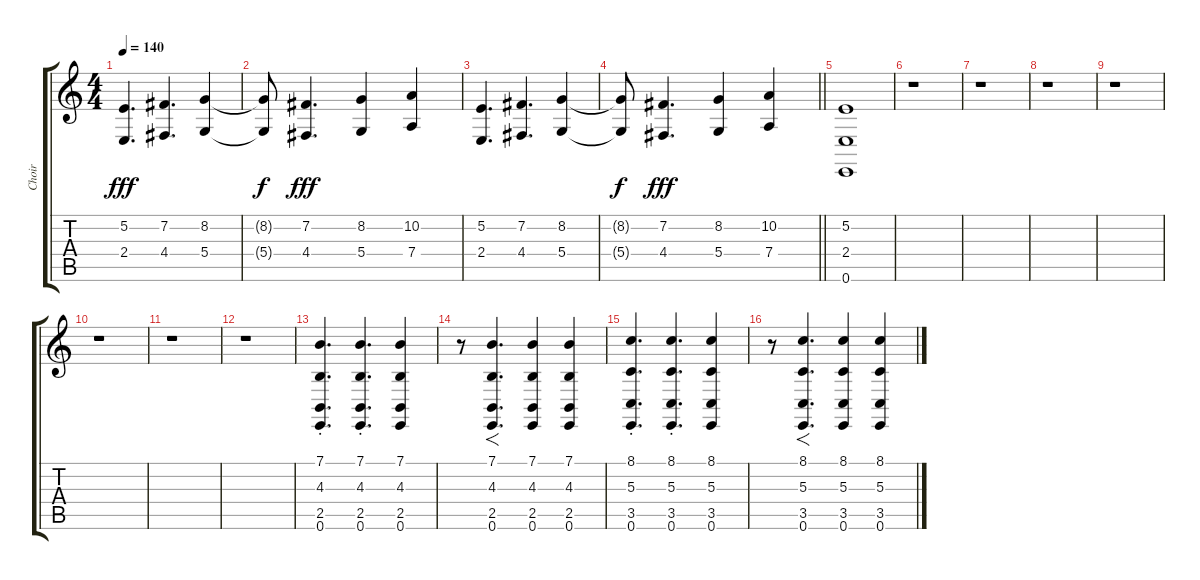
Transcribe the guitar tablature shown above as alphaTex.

\track ("Choir" "Choir") {instrument stringensemble1}
\staff {score tabs}
\tuning (E4 B3 G3 D3 A2 E2) {hide}
\ts (4 4)
\tempo 140
\clef g2
\ks c
(5.2 2.4).4{d dy fff} (7.2 4.4).4{d} (8.2 5.4).4 |
(8.2{t} 5.4{t}).8{dy f} (7.2 4.4).4{d dy fff} (8.2 5.4).4 (10.2 7.4).4 |
(5.2 2.4).4{d} (7.2 4.4).4{d} (8.2 5.4).4 |
\barLineRight lightlight
(8.2{t} 5.4{t}).8{dy f} (7.2 4.4).4{d dy fff} (8.2 5.4).4 (10.2 7.4).4 |
\section ("" "")
(5.2 2.4 0.6).1{volume 3} |
r.1 |
r.1 |
r.1 |
r.1 |
r.1 |
r.1 |
r.1 |
(7.1{st} 4.3 2.5 0.6).4{d volume 16} (7.1{st} 4.3 2.5 0.6).4{d} (7.1 4.3 2.5 0.6).4 |
r.8 (7.1 4.3 2.5 0.6).4{f d} (7.1 4.3 2.5 0.6).4 (7.1 4.3 2.5 0.6).4 |
(8.1{st} 5.3 3.5 0.6).4{d volume 16} (8.1{st} 5.3 3.5 0.6).4{d} (8.1 5.3 3.5 0.6).4 |
r.8 (8.1 5.3 3.5 0.6).4{f d} (8.1 5.3 3.5 0.6).4 (8.1 5.3 3.5 0.6).4
